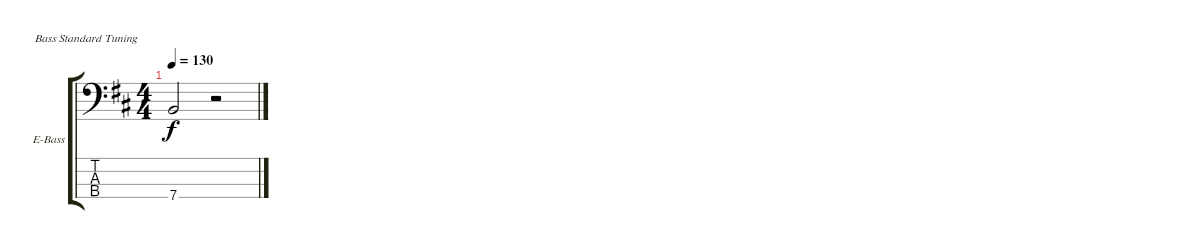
\defaultSystemsLayout 4
\bracketExtendMode groupsimilarinstruments
\firstSystemTrackNameOrientation horizontal
\otherSystemsTrackNameOrientation horizontal
\track ("Bass" "E-Bass") {instrument electricbassfinger}
\staff {score tabs}
\tuning (G2 D2 A1 E1)
\ts (4 4)
\tempo 130
\clef f4
\scale
1.06305
\ks d
7.4.2{dy f} r.2 |
\scale
0.936948
